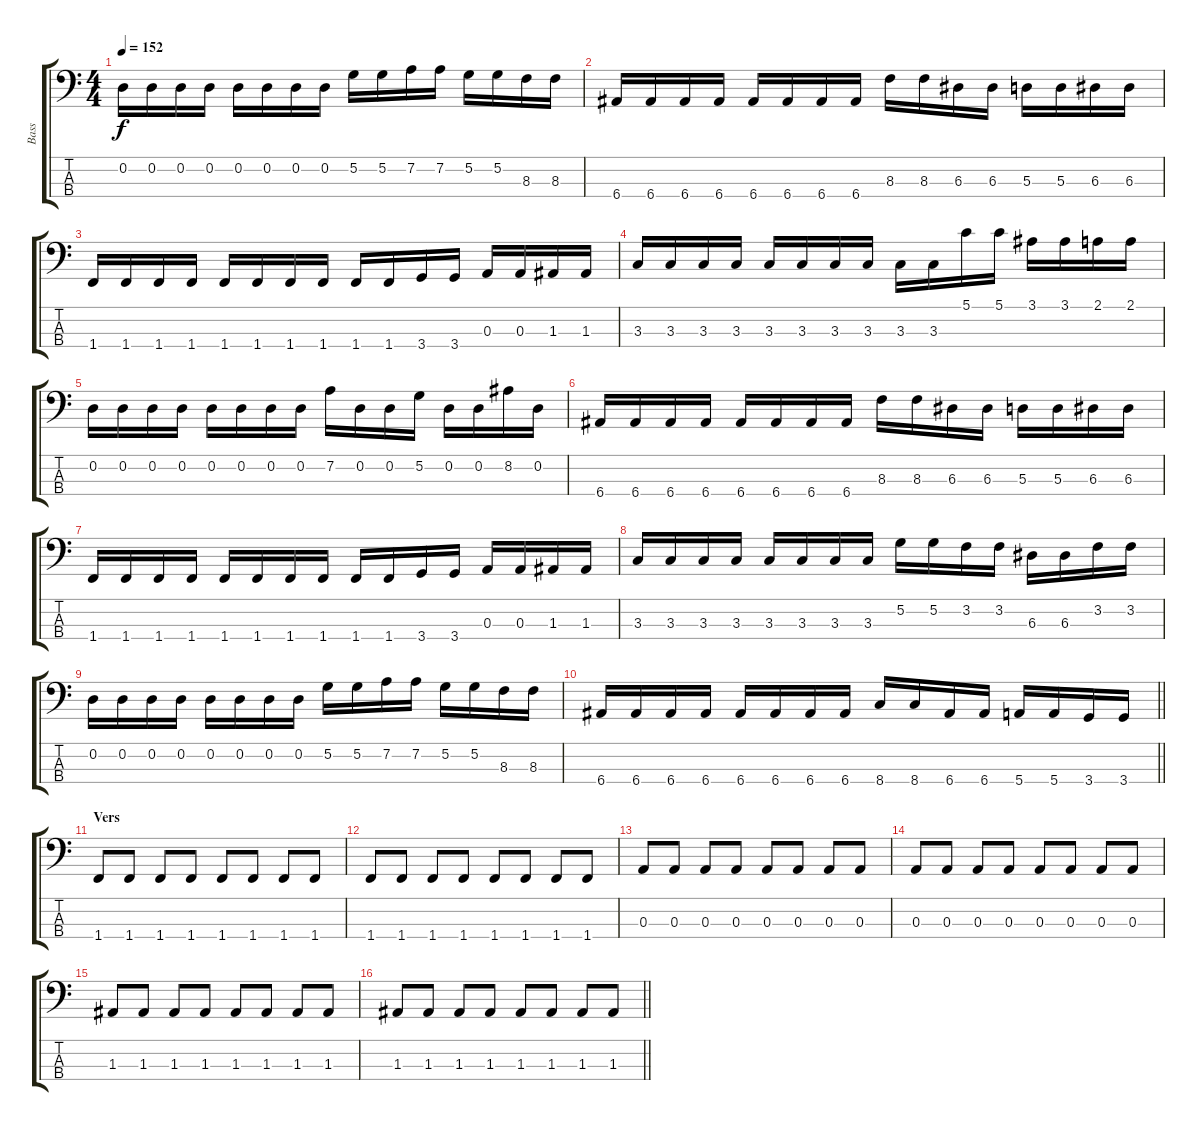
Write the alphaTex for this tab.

\track ("Bass" "Bass") {instrument electricbasspick}
\staff {score tabs}
\tuning (G2 D2 A1 E1) {hide}
\ts (4 4)
\tempo 152
\clef f4
\ks c
0.2.16{dy f} 0.2.16 0.2.16 0.2.16 0.2.16 0.2.16 0.2.16 0.2.16 5.2.16 5.2.16 7.2.16 7.2.16 5.2.16 5.2.16 8.3.16 8.3.16 |
6.4.16 6.4.16 6.4.16 6.4.16 6.4.16 6.4.16 6.4.16 6.4.16 8.3.16 8.3.16 6.3.16 6.3.16 5.3.16 5.3.16 6.3.16 6.3.16 |
1.4.16 1.4.16 1.4.16 1.4.16 1.4.16 1.4.16 1.4.16 1.4.16 1.4.16 1.4.16 3.4.16 3.4.16 0.3.16 0.3.16 1.3.16 1.3.16 |
3.3.16 3.3.16 3.3.16 3.3.16 3.3.16 3.3.16 3.3.16 3.3.16 3.3.16 3.3.16 5.1.16 5.1.16 3.1.16 3.1.16 2.1.16 2.1.16 |
0.2.16 0.2.16 0.2.16 0.2.16 0.2.16 0.2.16 0.2.16 0.2.16 7.2.16 0.2.16 0.2.16 5.2.16 0.2.16 0.2.16 8.2.16 0.2.16 |
6.4.16 6.4.16 6.4.16 6.4.16 6.4.16 6.4.16 6.4.16 6.4.16 8.3.16 8.3.16 6.3.16 6.3.16 5.3.16 5.3.16 6.3.16 6.3.16 |
1.4.16 1.4.16 1.4.16 1.4.16 1.4.16 1.4.16 1.4.16 1.4.16 1.4.16 1.4.16 3.4.16 3.4.16 0.3.16 0.3.16 1.3.16 1.3.16 |
3.3.16 3.3.16 3.3.16 3.3.16 3.3.16 3.3.16 3.3.16 3.3.16 5.2.16 5.2.16 3.2.16 3.2.16 6.3.16 6.3.16 3.2.16 3.2.16 |
0.2.16 0.2.16 0.2.16 0.2.16 0.2.16 0.2.16 0.2.16 0.2.16 5.2.16 5.2.16 7.2.16 7.2.16 5.2.16 5.2.16 8.3.16 8.3.16 |
\barLineRight lightlight
6.4.16 6.4.16 6.4.16 6.4.16 6.4.16 6.4.16 6.4.16 6.4.16 8.4.16 8.4.16 6.4.16 6.4.16 5.4.16 5.4.16 3.4.16 3.4.16 |
\section ("" "Vers")
1.4.8 1.4.8 1.4.8 1.4.8 1.4.8 1.4.8 1.4.8 1.4.8 |
1.4.8 1.4.8 1.4.8 1.4.8 1.4.8 1.4.8 1.4.8 1.4.8 |
0.3.8 0.3.8 0.3.8 0.3.8 0.3.8 0.3.8 0.3.8 0.3.8 |
0.3.8 0.3.8 0.3.8 0.3.8 0.3.8 0.3.8 0.3.8 0.3.8 |
1.3.8 1.3.8 1.3.8 1.3.8 1.3.8 1.3.8 1.3.8 1.3.8 |
\barLineRight lightlight
1.3.8 1.3.8 1.3.8 1.3.8 1.3.8 1.3.8 1.3.8 1.3.8
